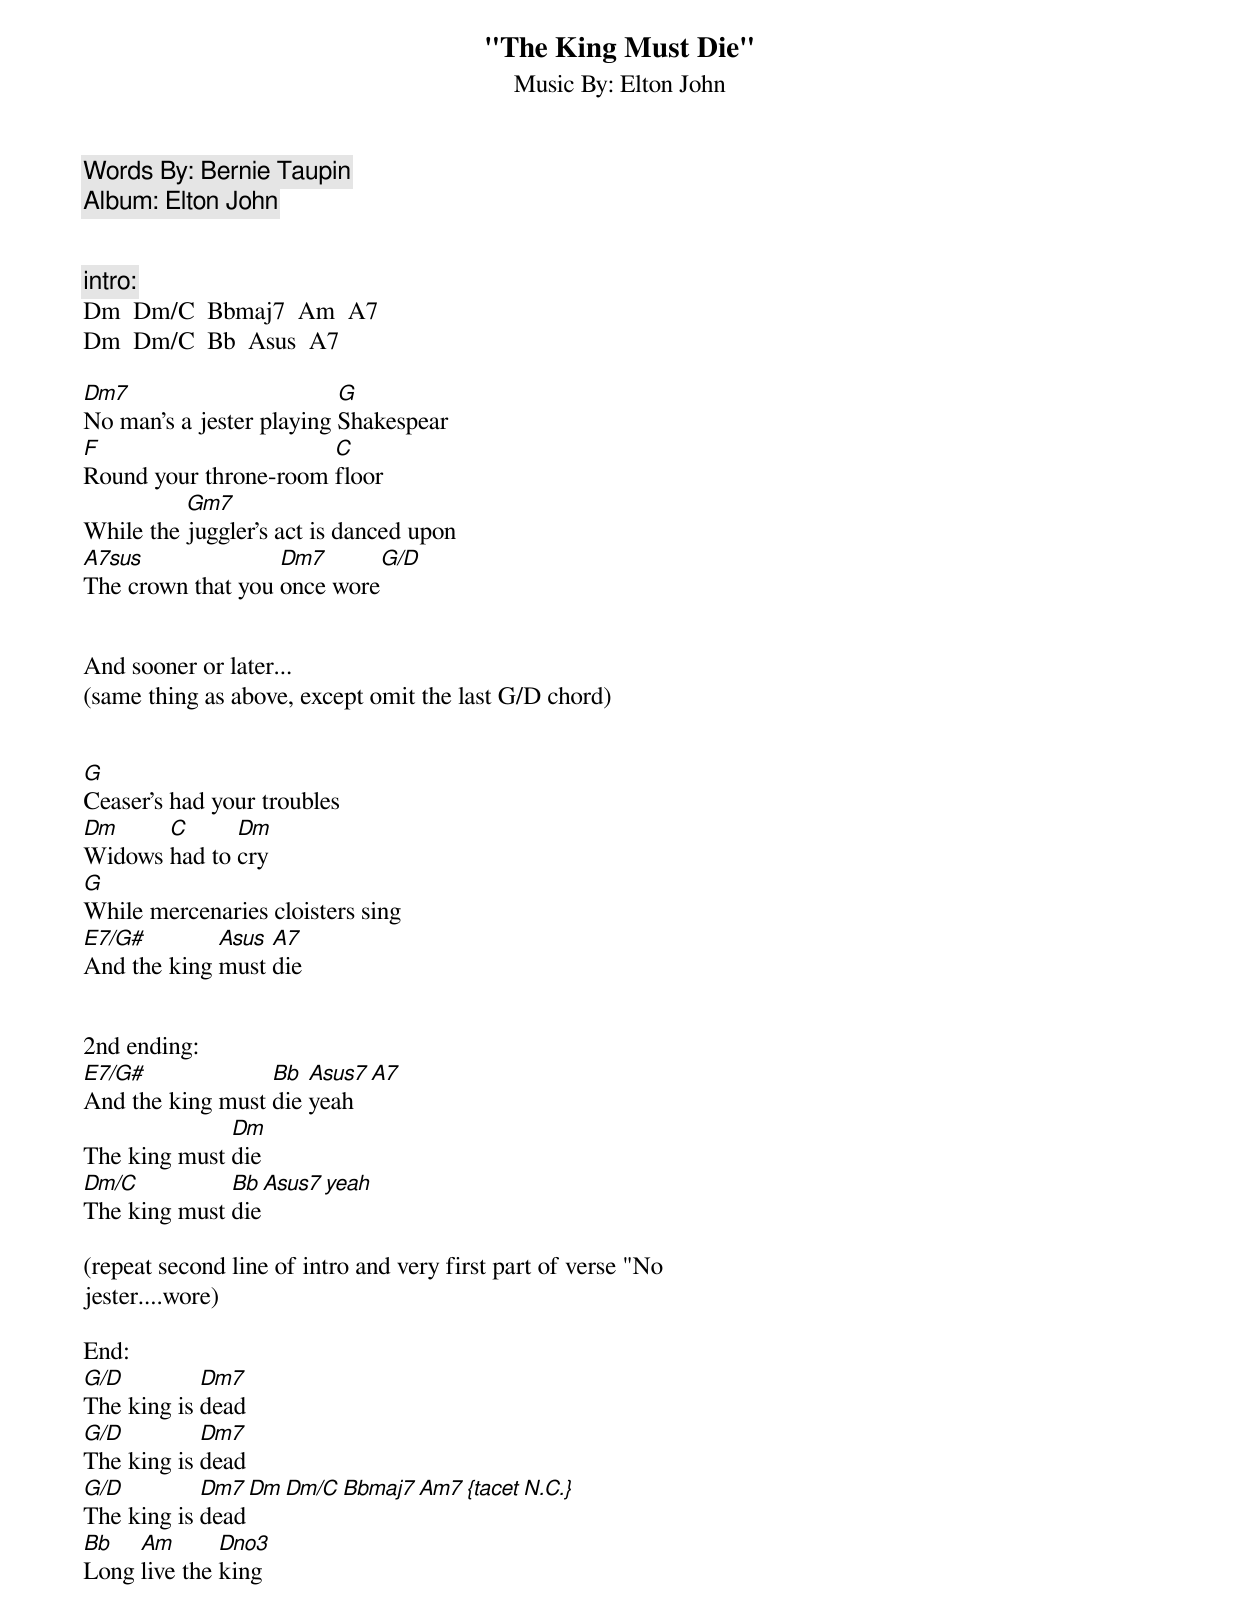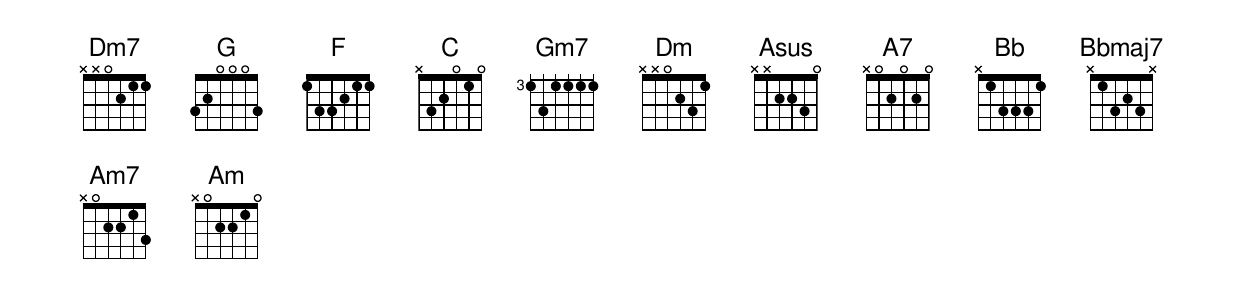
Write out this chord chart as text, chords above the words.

"The King Must Die"
Music By: Elton John
Words By: Bernie Taupin
Album: Elton John


intro:
Dm  Dm/C  Bbmaj7  Am  A7
Dm  Dm/C  Bb  Asus  A7

Dm7                       G
No man's a jester playing Shakespear
F                      C
Round your throne-room floor
          Gm7
While the juggler's act is danced upon
A7sus              Dm7       G/D
The crown that you once wore


And sooner or later...
(same thing as above, except omit the last G/D chord)


G
Ceaser's had your troubles
Dm     C      Dm
Widows had to cry
G
While mercenaries cloisters sing
E7/G#        Asus A7
And the king must die


2nd ending:
E7/G#             Bb  Asus7  A7
And the king must die yeah
              Dm
The king must die
Dm/C          Bb  Asus7  yeah
The king must die

(repeat second line of intro and very first part of verse "No
jester....wore)

End:
G/D         Dm7
The king is dead
G/D         Dm7
The king is dead
G/D         Dm7    Dm  Dm/C  Bbmaj7  Am7 {tacet N.C.}
The king is dead
Bb   Am       Dno3
Long live the king
